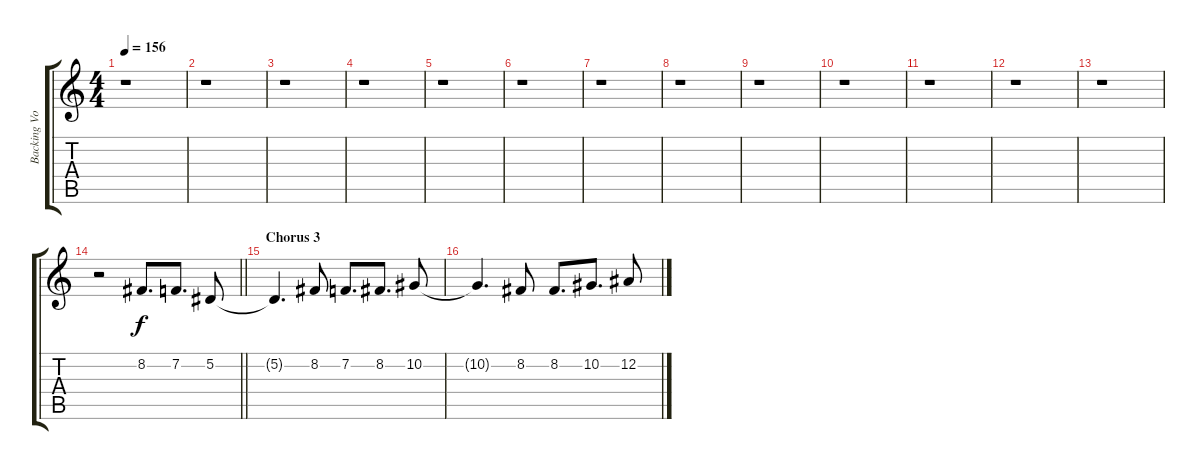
\track ("Backing Vocals" "Backing Vo") {instrument pad3polysynth}
\staff {score tabs}
\tuning (Eb4 Bb3 Gb3 Db3 Ab2 Eb2) {hide}
\ts (4 4)
\tempo 156
\clef g2
\ks c
r.1{dy f} |
r.1 |
r.1 |
r.1 |
r.1 |
r.1 |
r.1 |
r.1 |
r.1 |
r.1 |
r.1 |
r.1 |
r.1 |
\barLineRight lightlight
r.2 8.2.8{d} 7.2.8{d} 5.2.8 |
\section ("" "Chorus 3")
5.2{t}.4{d} 8.2.8 7.2.8{d} 8.2.8{d} 10.2.8 |
10.2{t}.4{d} 8.2.8 8.2.8{d} 10.2.8{d} 12.2.8
